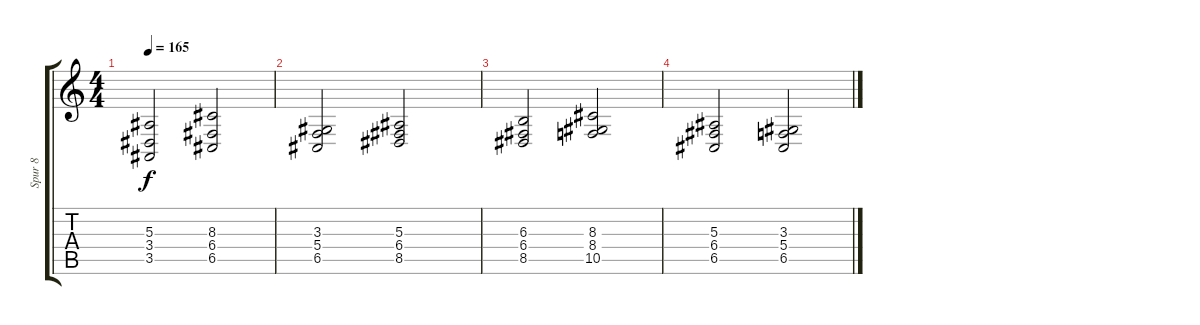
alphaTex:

\track ("Spur 8" "Spur 8") {instrument stringensemble1}
\staff {score tabs}
\tuning (D4 A3 F3 C3 G2 D2) {hide}
\ts (4 4)
\tempo 165
\clef g2
\ks c
(5.3 3.4 3.5).2{dy f} (8.3 6.4 6.5).2 |
(3.3 5.4 6.5).2 (5.3 6.4 8.5).2 |
(6.3 6.4 8.5).2 (8.3 8.4 10.5).2 |
(5.3 6.4 6.5).2 (3.3 5.4 6.5).2
